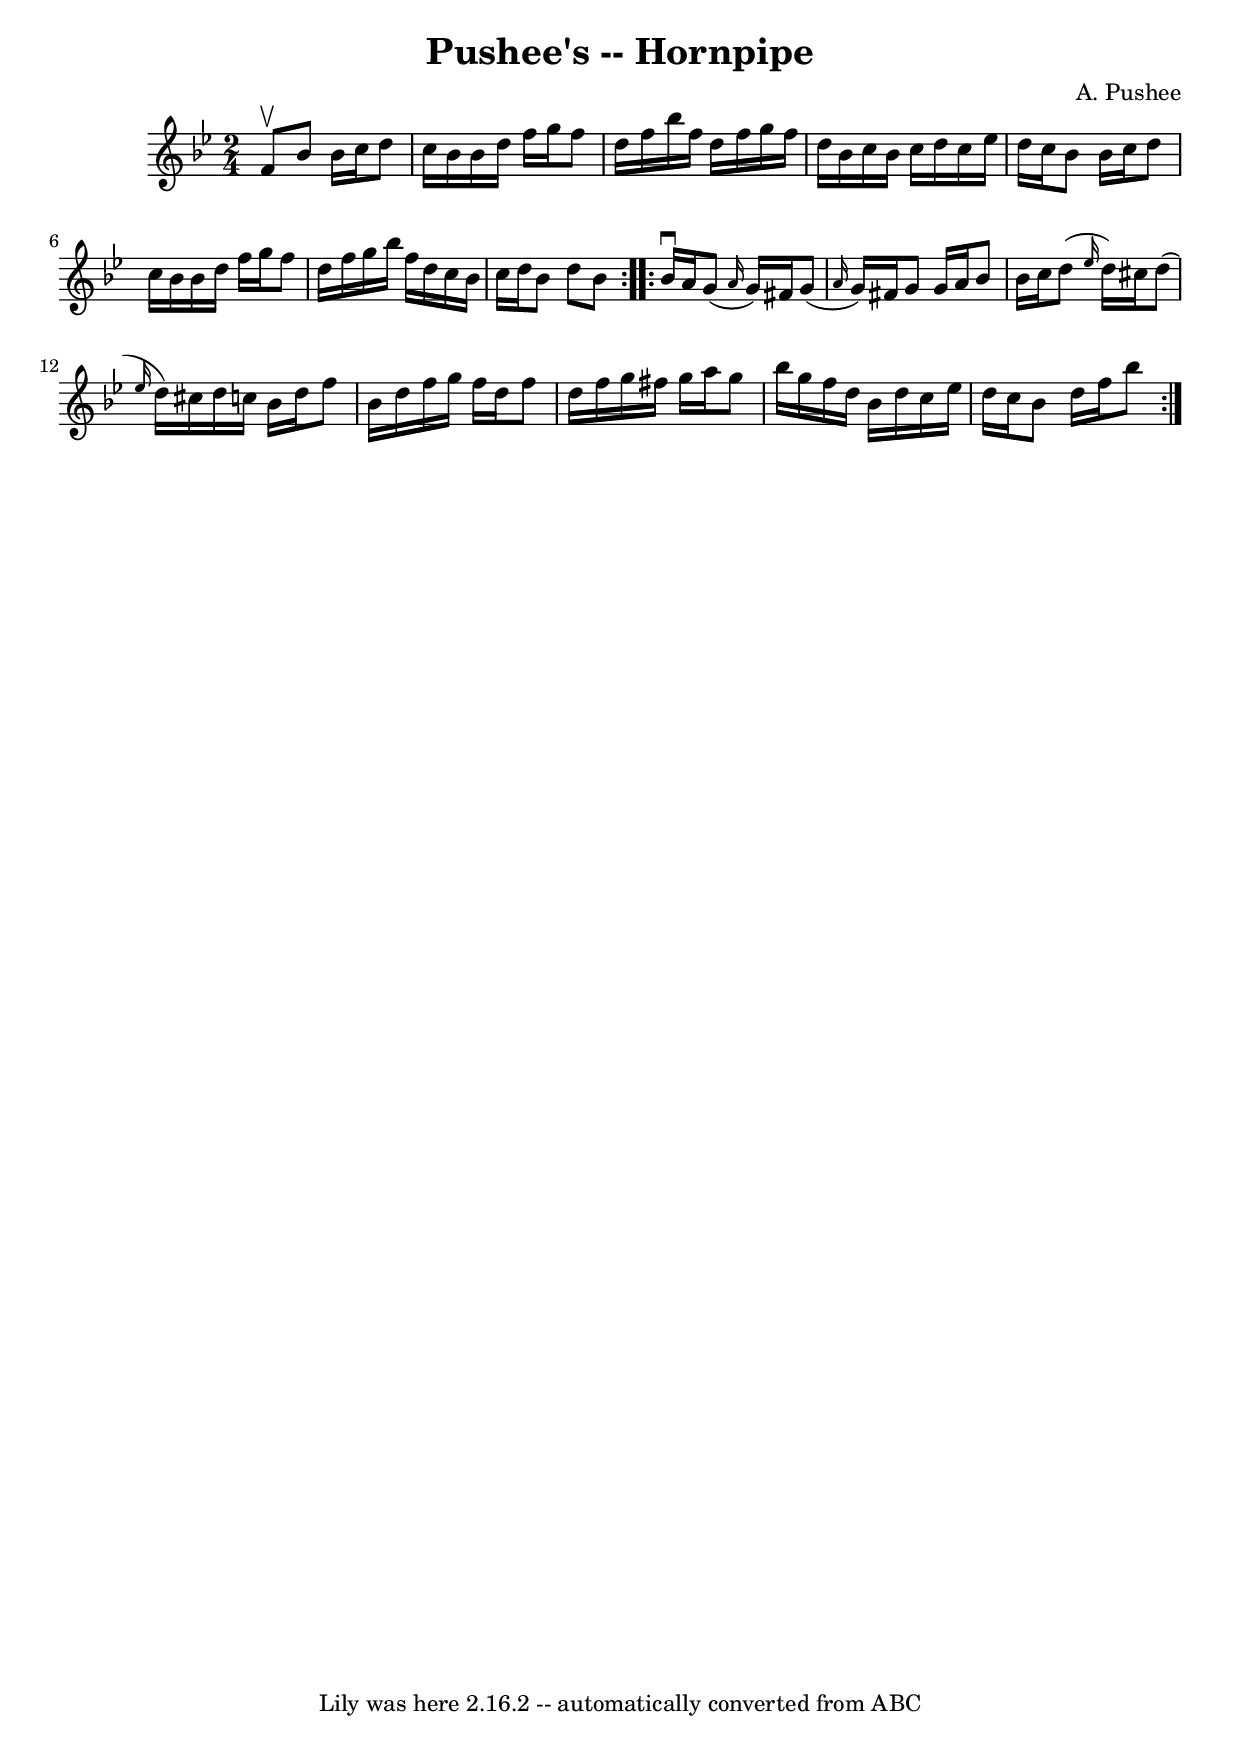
\version "2.7.40"
\include "Mammoth.ily"
\header {
	%% book = "Cole's 1000 Fiddle Tunes"
	composer = "A. Pushee"
	crossRefNumber = "1"
	footnotes = ""
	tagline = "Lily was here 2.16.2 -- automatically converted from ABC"
	title = "Pushee's -- Hornpipe"
}
voicedefault =  {
\set Score.defaultBarType = "empty"

\repeat volta 2 {
\time 2/4 \key bes \major f'8^\upbow |
 bes'8 bes'16 c''16    
d''8 c''16 bes'16  |
 bes'16 d''16 f''16 g''16 f''8   
 d''16 f''16  |
 bes''16 f''16 d''16 f''16 g''16    
f''16 d''16 bes'16  |
 c''16 bes'16 c''16 d''16 c''16 
 ees''16 d''16 c''16  |
 bes'8 bes'16 c''16 d''8    
c''16 bes'16  |
 bes'16 d''16 f''16 g''16 f''8 d''16  
 f''16  |
 g''16 bes''16 f''16 d''16 c''16 bes'16    
c''16 d''16  |
 bes'8 d''8 bes'8  }     \repeat volta 2 {   
bes'16^\downbow a'16  |
 g'8 (\grace { a'16  } g'16)   
fis'16 g'8 (\grace { a'16  } g'16) fis'16  |
 g'8 g'16 
 a'16 bes'8 bes'16 c''16  |
 d''8 (\grace { ees''16  }   
d''16) cis''16 d''8 (\grace { ees''16  } d''16) cis''!16  
|
 d''16 c''!16 bes'16 d''16 f''8 bes'16 d''16  
|
 f''16 g''16 f''16 d''16 f''8 d''16 f''16  
|
 g''16 fis''16 g''16 a''16 g''8 bes''16 g''16  
|
 f''16 d''16 bes'16 d''16 c''16 ees''16 d''16    
c''16  |
 bes'8 d''16 f''16 bes''8  }   
}

\score{
    <<

	\context Staff="default"
	{
	    \voicedefault 
	}

    >>
	\layout {
	}
	\midi {}
}
